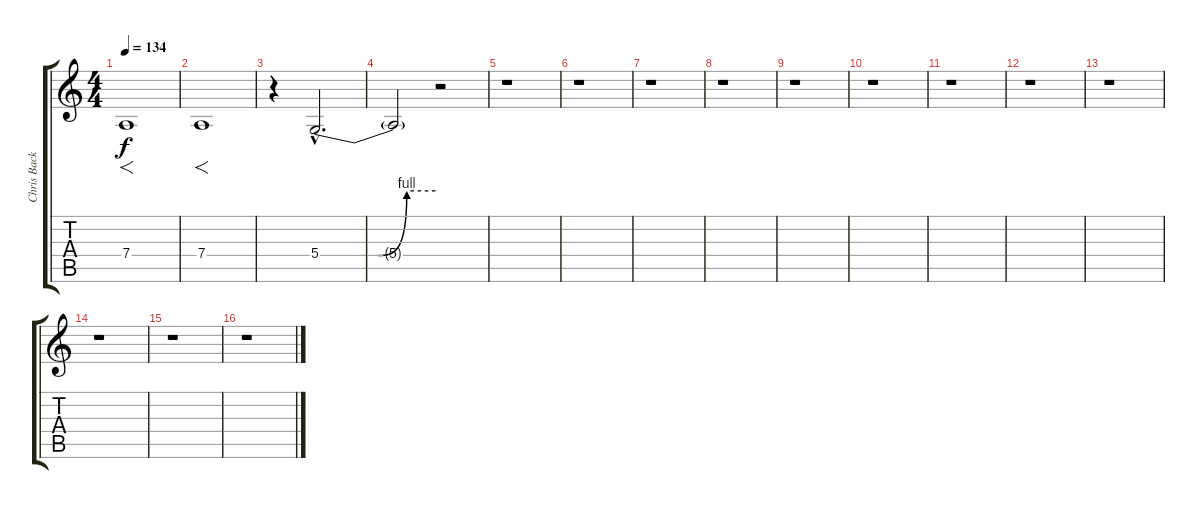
\track ("Chris Backing Vocals" "Chris Back") {instrument flute}
\staff {score tabs}
\tuning (E4 B3 G3 D3 A2 E2) {hide}
\ts (4 4)
\tempo 134
\clef g2
\ks c
7.4.1{f dy f} |
7.4.1{f} |
r.4 5.4{be (custom 0 0 30 0 45 4 60 4) hac}.2{d} |
5.4{t}.2 r.2 |
r.1 |
r.1 |
r.1 |
r.1 |
r.1 |
r.1 |
r.1 |
r.1 |
r.1 |
r.1 |
r.1 |
r.1
